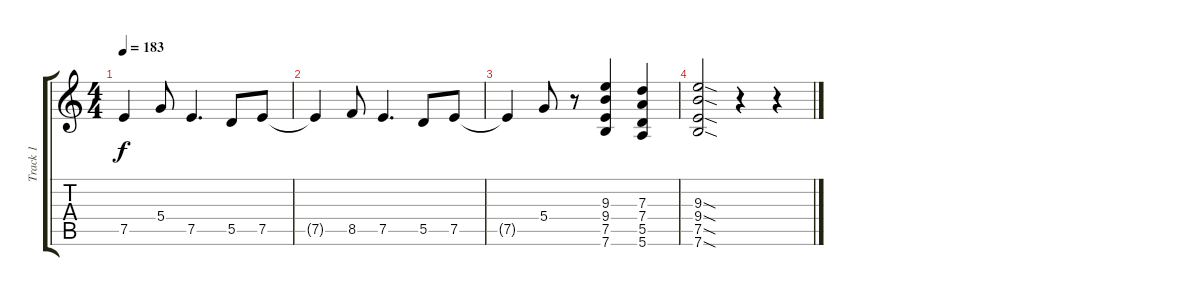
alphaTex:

\track ("Track 1" "Track 1") {instrument distortionguitar}
\staff {score tabs}
\tuning (E4 B3 G3 D3 A2 E2) {hide}
\ts (4 4)
\tempo 183
\clef g2
\ks c
7.5{t}.4{dy f} 5.4.8 7.5.4{d} 5.5.8 7.5.8 |
7.5{t}.4 8.5.8 7.5.4{d} 5.5.8 7.5.8 |
7.5{t}.4 5.4.8 r.8 (9.3 9.4 7.5 7.6).4 (7.3 7.4 5.5 5.6).4 |
(9.3{sod} 9.4{sod} 7.5{sod} 7.6{sod}).2 r.4 r.4
